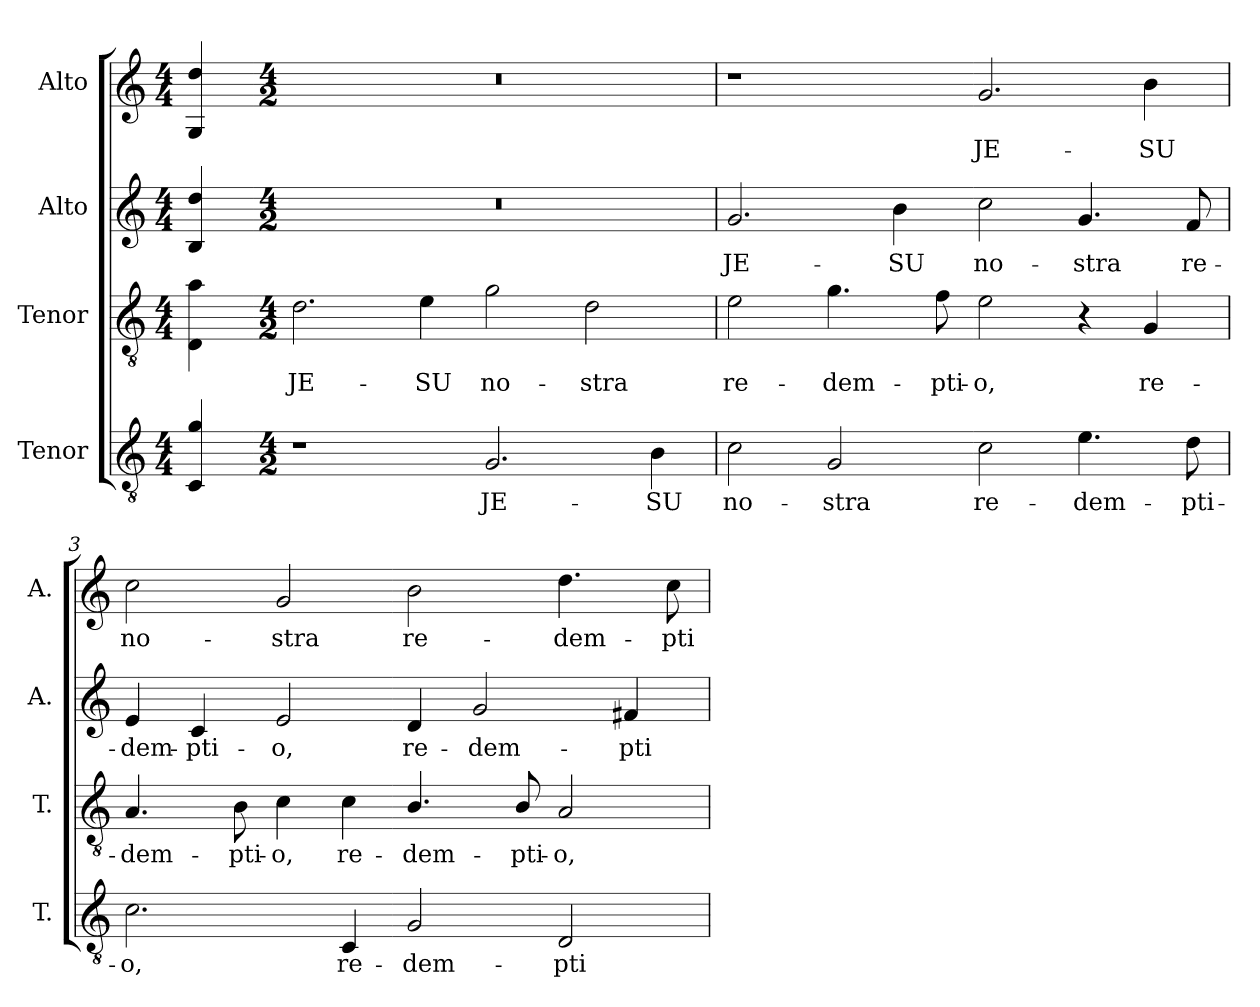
**kern	**text	**kern	**text	**kern	**text	**kern	**text
*part4	*part4	*part3	*part3	*part2	*part2	*part1	*part1
*staff4	*staff4	*staff3	*staff3	*staff2	*staff2	*staff1	*staff1
*I"Tenor	*	*I"Tenor	*	*I"Alto	*	*I"Alto	*
*I'T.	*	*I'T.	*	*I'A.	*	*I'A.	*
!!LO:PB:g=z
*clefGv2	*	*clefGv2	*	*clefG2	*	*clefG2	*
*ITrd7c12	*	*ITrd7c12	*	*	*	*	*
*k[]	*	*k[]	*	*k[]	*	*k[]	*
*C:	*	*C:	*	*C:	*	*C:	*
*M4/4	*	*M4/4	*	*M4/4	*	*M4/4	*
=	=	=	=	=	=	=	=
4CCi/ 4Gi	.	4DDi\ 4Ai	.	4Bi/ 4ddi	.	4Gi/ 4ddi	.
=1-	=1-	=1-	=1-	=1-	=1-	=1-	=1-
*M4/2	*	*M4/2	*	*M4/2	*	*M4/2	*
!	!	!	!LO:LY:b:color=#000000	!LO:N:vis=1	!	!LO:N:vis=1	!
1r	.	2.Di\	JE-	0r	.	0r	.
!	!	!	!LO:LY:b:color=#000000	!	!	!	!
.	.	4Ei\	-SU	.	.	.	.
!	!LO:LY:b:color=#000000	!	!	!	!	!	!
!	!	!	!LO:LY:b:color=#000000	!	!	!	!
2.GGi/	JE-	2Gi\	no-	.	.	.	.
!	!	!	!LO:LY:b:color=#000000	!	!	!	!
.	.	2Di\	-stra	.	.	.	.
!	!LO:LY:b:color=#000000	!	!	!	!	!	!
4BBi\	-SU	.	.	.	.	.	.
=2	=2	=2	=2	=2	=2	=2	=2
!	!LO:LY:b:color=#000000	!	!	!	!	!	!
!	!	!	!LO:LY:b:color=#000000	!	!	!	!
!	!	!	!	!	!LO:LY:b:color=#000000	!	!
2Ci\	no-	2Ei\	re-	2.gi/	JE-	1r	.
!	!LO:LY:b:color=#000000	!	!	!	!	!	!
!	!	!	!LO:LY:b:color=#000000	!	!	!	!
2GGi/	-stra	4.Gi\	-dem-	.	.	.	.
!	!	!	!	!	!LO:LY:b:color=#000000	!	!
.	.	.	.	4bi\	-SU	.	.
!	!	!	!LO:LY:b:color=#000000	!	!	!	!
.	.	8Fi\	-pti-	.	.	.	.
!	!LO:LY:b:color=#000000	!	!	!	!	!	!
!	!	!	!LO:LY:b:color=#000000	!	!	!	!
!	!	!	!	!	!LO:LY:b:color=#000000	!	!
!	!	!	!	!	!	!	!LO:LY:b:color=#000000
2Ci\	re-	2Ei\	-o,	2cci\	no-	2.gi/	JE-
!	!LO:LY:b:color=#000000	!	!	!	!	!	!
!	!	!	!	!	!LO:LY:b:color=#000000	!	!
4.Ei\	-dem-	4r	.	4.gi/	-stra	.	.
!	!	!	!LO:LY:b:color=#000000	!	!	!	!
!	!	!	!	!	!	!	!LO:LY:b:color=#000000
.	.	4GGi/	re-	.	.	4bi\	-SU
!	!LO:LY:b:color=#000000	!	!	!	!	!	!
!	!	!	!	!	!LO:LY:b:color=#000000	!	!
8Di\	-pti-	.	.	8fi/	re-	.	.
=3	=3	=3	=3	=3	=3	=3	=3
!	!LO:LY:b:color=#000000	!	!	!	!	!	!
!	!	!	!LO:LY:b:color=#000000	!	!	!	!
!	!	!	!	!	!LO:LY:b:color=#000000	!	!
!	!	!	!	!	!	!	!LO:LY:b:color=#000000
2.Ci\	-o,	4.AAi/	-dem-	4ei/	-dem-	2cci\	no-
!	!	!	!	!	!LO:LY:b:color=#000000	!	!
.	.	.	.	4ci/	-pti-	.	.
!	!	!	!LO:LY:b:color=#000000	!	!	!	!
.	.	8BBi\	-pti-	.	.	.	.
!	!	!	!LO:LY:b:color=#000000	!	!	!	!
!	!	!	!	!	!LO:LY:b:color=#000000	!	!
!	!	!	!	!	!	!	!LO:LY:b:color=#000000
.	.	4Ci\	-o,	2ei/	-o,	2gi/	-stra
!	!LO:LY:b:color=#000000	!	!	!	!	!	!
!	!	!	!LO:LY:b:color=#000000	!	!	!	!
4CCi/	re-	4Ci\	re-	.	.	.	.
!	!LO:LY:b:color=#000000	!	!	!	!	!	!
!	!	!	!LO:LY:b:color=#000000	!	!	!	!
!	!	!	!	!	!LO:LY:b:color=#000000	!	!
!	!	!	!	!	!	!	!LO:LY:b:color=#000000
2GGi/	-dem-	4.BBi/	-dem-	4di/	re-	2bi\	re-
!	!	!	!	!	!LO:LY:b:color=#000000	!	!
.	.	.	.	2gi/	-dem-	.	.
!	!	!	!LO:LY:b:color=#000000	!	!	!	!
.	.	8BBi/	-pti-	.	.	.	.
!	!LO:LY:b:color=#000000	!	!	!	!	!	!
!	!	!	!LO:LY:b:color=#000000	!	!	!	!
!	!	!	!	!	!	!	!LO:LY:b:color=#000000
2DDi/	-pti-	2AAi/	-o,	.	.	4.ddi\	-dem-
!	!	!	!	!	!LO:LY:b:color=#000000	!	!
.	.	.	.	4f#Xi/	-pti-	.	.
!	!	!	!	!	!	!	!LO:LY:b:color=#000000
.	.	.	.	.	.	8cci\	-pti-
=	=	=	=	=	=	=	=
*-	*-	*-	*-	*-	*-	*-	*-
